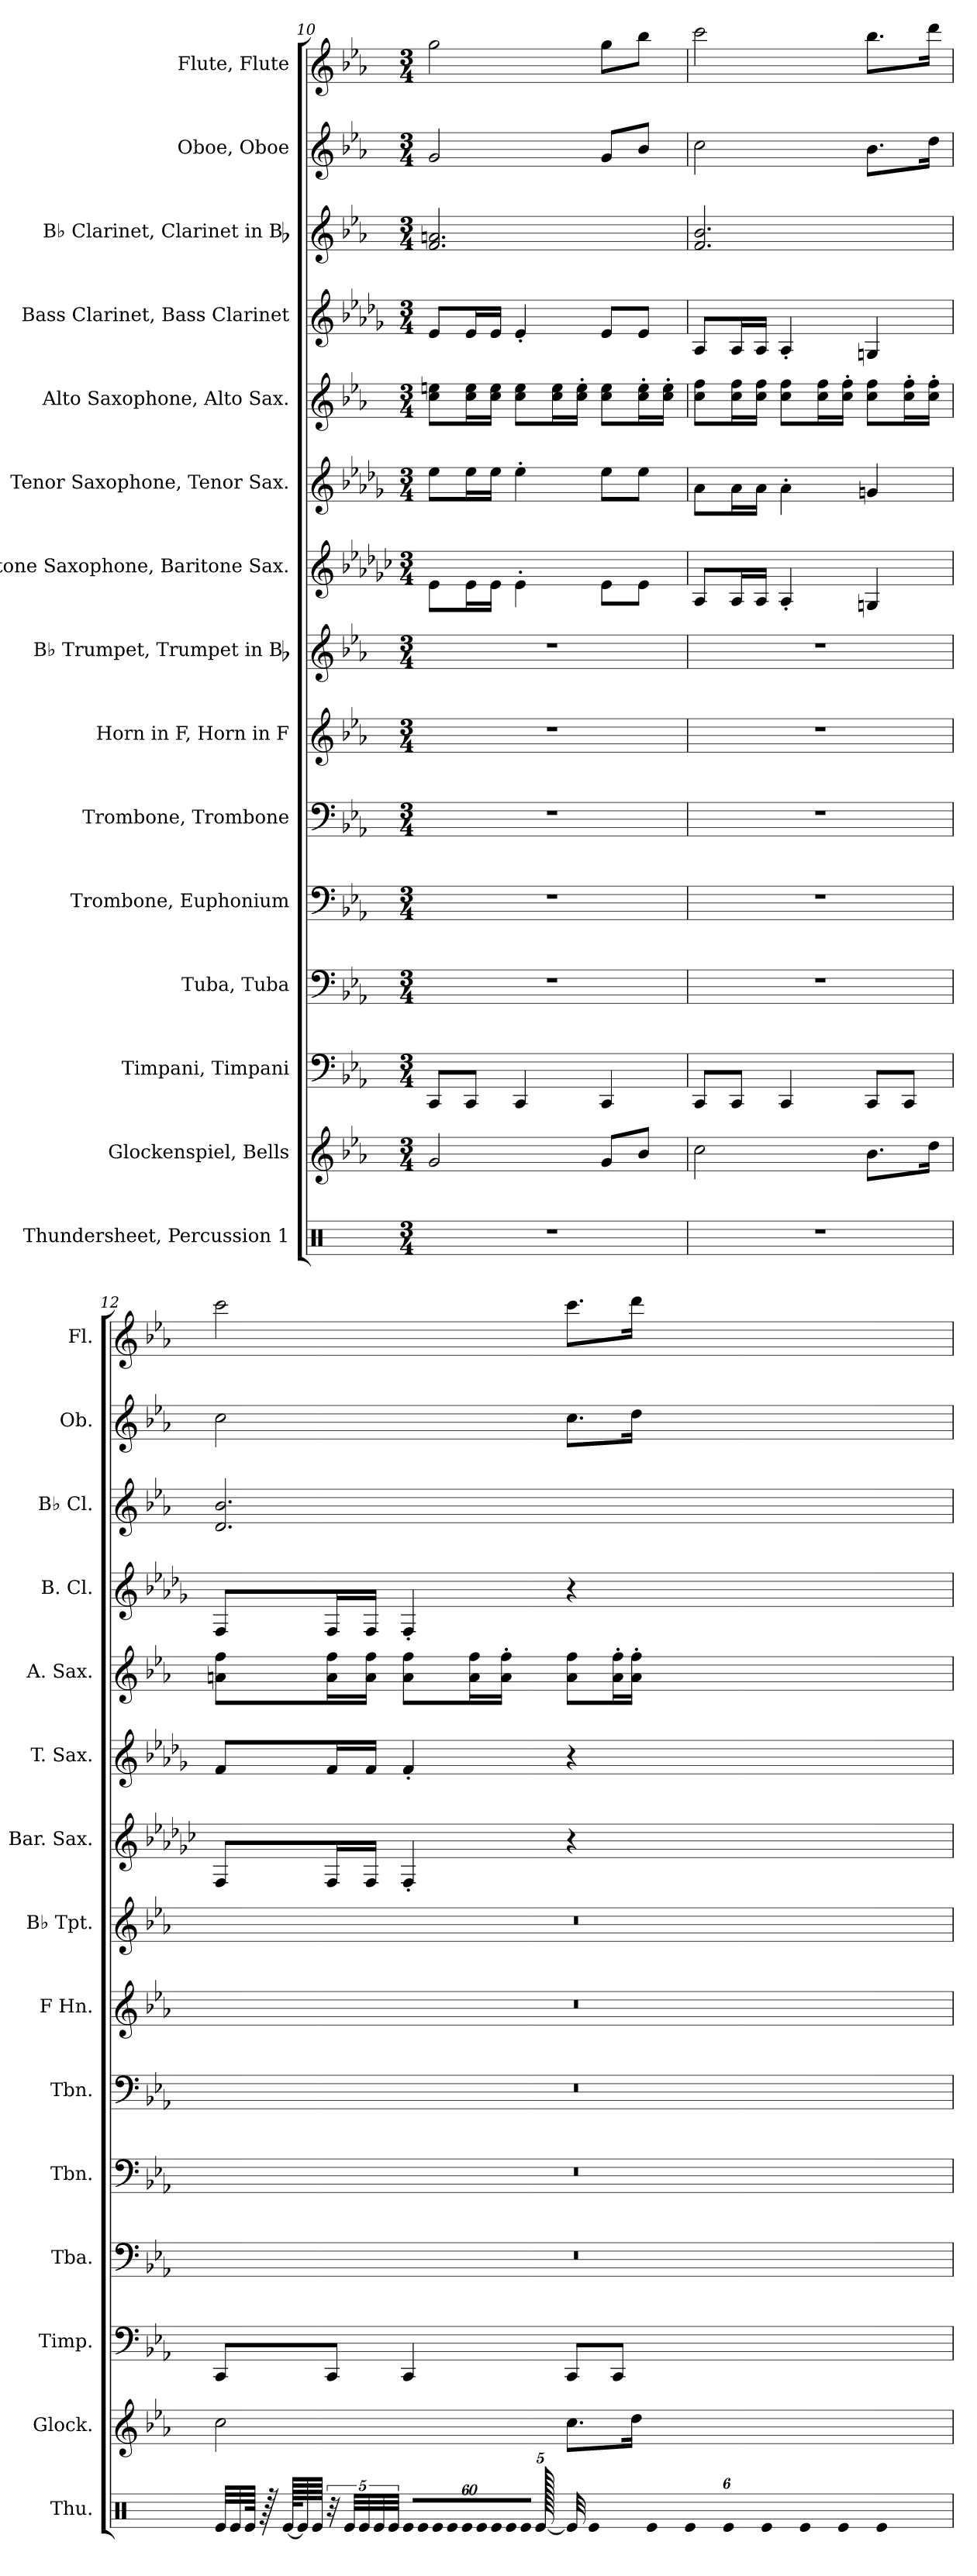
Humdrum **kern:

**kern	**kern	**kern	**kern	**kern	**kern	**kern	**kern	**kern	**kern	**kern	**kern	**kern	**kern	**kern
*part15	*part14	*part13	*part12	*part11	*part10	*part9	*part8	*part7	*part6	*part5	*part4	*part3	*part2	*part1
*staff15	*staff14	*staff13	*staff12	*staff11	*staff10	*staff9	*staff8	*staff7	*staff6	*staff5	*staff4	*staff3	*staff2	*staff1
*I"Thundersheet, Percussion 1	*I"Glockenspiel, Bells	*I"Timpani, Timpani	*I"Tuba, Tuba	*I"Trombone, Euphonium	*I"Trombone, Trombone	*I"Horn in F, Horn in F	*I"B♭ Trumpet, Trumpet in Bb	*I"Baritone Saxophone, Baritone Sax.	*I"Tenor Saxophone, Tenor Sax.	*I"Alto Saxophone, Alto Sax.	*I"Bass Clarinet, Bass Clarinet	*I"B♭ Clarinet, Clarinet in Bb	*I"Oboe, Oboe	*I"Flute, Flute
*I'Thu.	*I'Glock.	*I'Timp.	*I'Tba.	*I'Tbn.	*I'Tbn.	*I'F Hn.	*I'B♭ Tpt.	*I'Bar. Sax.	*I'T. Sax.	*I'A. Sax.	*I'B. Cl.	*I'B♭ Cl.	*I'Ob.	*I'Fl.
!!LO:PB:g=z
*clefX	*clefG2	*clefF4	*clefF4	*clefF4	*clefF4	*clefG2	*clefG2	*clefG2	*clefG2	*clefG2	*clefG2	*clefG2	*clefG2	*clefG2
*	*ITrd-14c-24	*	*	*	*	*ITrd4c7	*ITrd1c2	*ITrd12c21	*ITrd8c14	*ITrd5c9	*ITrd8c14	*ITrd1c2	*	*
*k[]	*k[b-e-a-]	*k[b-e-a-]	*k[b-e-a-]	*k[b-e-a-]	*k[b-e-a-]	*k[b-e-a-d-]	*k[b-e-a-d-g-]	*k[b-e-a-d-g-c-]	*k[b-e-a-d-g-]	*k[b-e-a-d-g-c-]	*k[b-e-a-d-g-]	*k[b-e-a-d-g-]	*k[b-e-a-]	*k[b-e-a-]
*M3/4	*M3/4	*M3/4	*M3/4	*M3/4	*M3/4	*M3/4	*M3/4	*M3/4	*M3/4	*M3/4	*M3/4	*M3/4	*M3/4	*M3/4
=10	=10	=10	=10	=10	=10	=10	=10	=10	=10	=10	=10	=10	=10	=10
2.r	2ggg/	8CC/L	2.r	2.r	2.r	2.r	2.r	8E-\L	8e-\L	8e-\ 8gn\L	8E-/L	2.e-/ 2.gn/	2g/	2gg\
.	.	8CC/J	.	.	.	.	.	16E-\L	16e-\L	16e-\ 16g\L	16E-/L	.	.	.
.	.	.	.	.	.	.	.	16E-\JJ	16e-\JJ	16e-\ 16g\JJ	16E-/JJ	.	.	.
.	.	4CC/	.	.	.	.	.	4E-'\	4e-'\	8e-\ 8g\L	4E-'/	.	.	.
.	.	.	.	.	.	.	.	.	.	16e-\ 16g\L	.	.	.	.
.	.	.	.	.	.	.	.	.	.	16e-\' 16g\'JJ	.	.	.	.
.	8ggg/L	4CC/	.	.	.	.	.	8E-\L	8e-\L	8e-\ 8g\L	8E-/L	.	8g/L	8gg\L
.	8bbb-/J	.	.	.	.	.	.	8E-\J	8e-\J	16e-\' 16g\'L	8E-/J	.	8b-/J	8bb-\J
.	.	.	.	.	.	.	.	.	.	16e-\' 16g\'JJ	.	.	.	.
=11	=11	=11	=11	=11	=11	=11	=11	=11	=11	=11	=11	=11	=11	=11
2.r	2cccc\	8CC/L	2.r	2.r	2.r	2.r	2.r	8AA-/L	8A-\L	8e-\ 8a-\L	8AA-/L	2.e-/ 2.a-/	2cc\	2ccc\
.	.	8CC/J	.	.	.	.	.	16AA-/L	16A-\L	16e-\ 16a-\L	16AA-/L	.	.	.
.	.	.	.	.	.	.	.	16AA-/JJ	16A-\JJ	16e-\ 16a-\JJ	16AA-/JJ	.	.	.
.	.	4CC/	.	.	.	.	.	4AA-'/	4A-'\	8e-\ 8a-\L	4AA-'/	.	.	.
.	.	.	.	.	.	.	.	.	.	16e-\ 16a-\L	.	.	.	.
.	.	.	.	.	.	.	.	.	.	16e-\' 16a-\'JJ	.	.	.	.
.	8.bbb-\L	8CC/L	.	.	.	.	.	4GGn/	4Gn/	8e-\ 8a-\L	4GGn/	.	8.b-\L	8.bb-\L
.	.	8CC/J	.	.	.	.	.	.	.	16e-\' 16a-\'L	.	.	.	.
.	16dddd\Jk	.	.	.	.	.	.	.	.	16e-\' 16a-\'JJ	.	.	16dd\Jk	16ddd\Jk
!!LO:PB:g=z
=12	=12	=12	=12	=12	=12	=12	=12	=12	=12	=12	=12	=12	=12	=12
32Re/LLL	2cccc\	8CC/L	2.r	2.r	2.r	2.r	2.r	8FF/L	8F/L	8cn\ 8a-\L	8FF/L	2.c/ 2.a-/	2cc\	2ccc\
32Re/	.	.	.	.	.	.	.	.	.	.	.	.	.	.
64Re/JJJk	.	.	.	.	.	.	.	.	.	.	.	.	.	.
128r	.	.	.	.	.	.	.	.	.	.	.	.	.	.
[128Re/KLLLL	.	.	.	.	.	.	.	.	.	.	.	.	.	.
64Re/]	.	.	.	.	.	.	.	.	.	.	.	.	.	.
64Re/JJJJ	.	.	.	.	.	.	.	.	.	.	.	.	.	.
40r	.	8CC/J	.	.	.	.	.	16FF/L	16F/L	16c\ 16a-\L	16FF/L	.	.	.
40Re/LLL	.	.	.	.	.	.	.	.	.	.	.	.	.	.
40Re/	.	.	.	.	.	.	.	.	.	.	.	.	.	.
.	.	.	.	.	.	.	.	16FF/JJ	16F/JJ	16c\ 16a-\JJ	16FF/JJ	.	.	.
40Re/	.	.	.	.	.	.	.	.	.	.	.	.	.	.
40Re/JJJ	.	.	.	.	.	.	.	.	.	.	.	.	.	.
*Xbrackettup	*	*	*	*	*	*	*	*	*	*	*	*	*	*
!LO:N:vis=32	!	!	!	!	!	!	!	!	!	!	!	!	!	!
1920%53Re/LLL	.	4CC/	.	.	.	.	.	4FF'/	4F'/	8c\ 8a-\L	4FF'/	.	.	.
!LO:N:vis=32	!	!	!	!	!	!	!	!	!	!	!	!	!	!
1920%53Re/	.	.	.	.	.	.	.	.	.	.	.	.	.	.
!LO:N:vis=32	!	!	!	!	!	!	!	!	!	!	!	!	!	!
1920%53Re/	.	.	.	.	.	.	.	.	.	.	.	.	.	.
!LO:N:vis=32	!	!	!	!	!	!	!	!	!	!	!	!	!	!
1920%53Re/	.	.	.	.	.	.	.	.	.	.	.	.	.	.
!LO:N:vis=32	!	!	!	!	!	!	!	!	!	!	!	!	!	!
1920%53Re/	.	.	.	.	.	.	.	.	.	.	.	.	.	.
.	.	.	.	.	.	.	.	.	.	16c\ 16a-\L	.	.	.	.
!LO:N:vis=32	!	!	!	!	!	!	!	!	!	!	!	!	!	!
1920%53Re/	.	.	.	.	.	.	.	.	.	.	.	.	.	.
!LO:N:vis=32	!	!	!	!	!	!	!	!	!	!	!	!	!	!
1920%53Re/	.	.	.	.	.	.	.	.	.	.	.	.	.	.
.	.	.	.	.	.	.	.	.	.	16c\' 16a-\'JJ	.	.	.	.
!LO:N:vis=32	!	!	!	!	!	!	!	!	!	!	!	!	!	!
1920%53Re/	.	.	.	.	.	.	.	.	.	.	.	.	.	.
!LO:N:vis=32	!	!	!	!	!	!	!	!	!	!	!	!	!	!
1920%53Re/JJJ	.	.	.	.	.	.	.	.	.	.	.	.	.	.
[640Re/LLL	.	.	.	.	.	.	.	.	.	.	.	.	.	.
192%5Re/LLL]	8.cccc\L	8CC/L	.	.	.	.	.	4r	4r	8c\ 8a-\L	4r	.	8.cc\L	8.ccc\L
!LO:N:vis=32	!	!	!	!	!	!	!	!	!	!	!	!	!	!
1920%53Re/	.	.	.	.	.	.	.	.	.	.	.	.	.	.
!LO:N:vis=32	!	!	!	!	!	!	!	!	!	!	!	!	!	!
1920%53Re/	.	.	.	.	.	.	.	.	.	.	.	.	.	.
!LO:N:vis=32	!	!	!	!	!	!	!	!	!	!	!	!	!	!
1920%53Re/	.	.	.	.	.	.	.	.	.	.	.	.	.	.
!LO:N:vis=32	!	!	!	!	!	!	!	!	!	!	!	!	!	!
1920%53Re/	.	.	.	.	.	.	.	.	.	.	.	.	.	.
.	.	8CC/J	.	.	.	.	.	.	.	16c\' 16a-\'L	.	.	.	.
!LO:N:vis=32	!	!	!	!	!	!	!	!	!	!	!	!	!	!
1920%53Re/	.	.	.	.	.	.	.	.	.	.	.	.	.	.
!LO:N:vis=32	!	!	!	!	!	!	!	!	!	!	!	!	!	!
1920%53Re/	.	.	.	.	.	.	.	.	.	.	.	.	.	.
.	16dddd\Jk	.	.	.	.	.	.	.	.	16c\' 16a-\'JJ	.	.	16dd\Jk	16ddd\Jk
!LO:N:vis=32	!	!	!	!	!	!	!	!	!	!	!	!	!	!
1920%53Re/	.	.	.	.	.	.	.	.	.	.	.	.	.	.
!LO:N:vis=32	!	!	!	!	!	!	!	!	!	!	!	!	!	!
1920%53Re/JJJ	.	.	.	.	.	.	.	.	.	.	.	.	.	.
320ryy	.	.	.	.	.	.	.	.	.	.	.	.	.	.
=	=	=	=	=	=	=	=	=	=	=	=	=	=	=
*-	*-	*-	*-	*-	*-	*-	*-	*-	*-	*-	*-	*-	*-	*-
